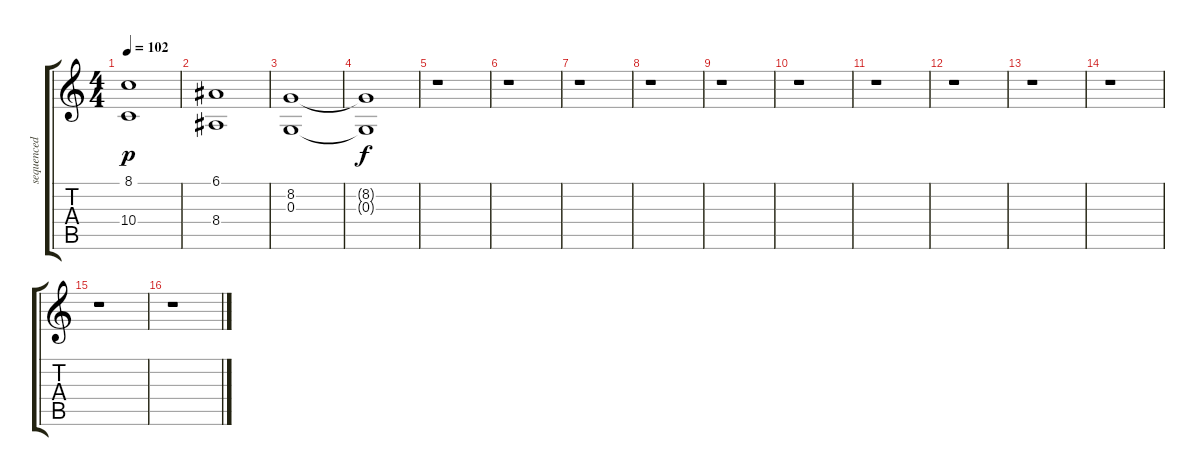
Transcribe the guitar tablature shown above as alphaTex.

\track ("sequenced by aCiDTeST" "sequenced ") {instrument stringensemble1}
\staff {score tabs}
\tuning (E4 B3 G3 D3 A2 E2) {hide}
\ts (4 4)
\tempo 102
\clef g2
\ks c
(8.1 10.4).1{dy p} |
(6.1 8.4).1 |
(8.2 0.3).1 |
(8.2{t} 0.3{t}).1{dy f} |
r.1 |
r.1 |
r.1 |
r.1 |
r.1 |
r.1 |
r.1 |
r.1 |
r.1 |
r.1 |
r.1 |
r.1
